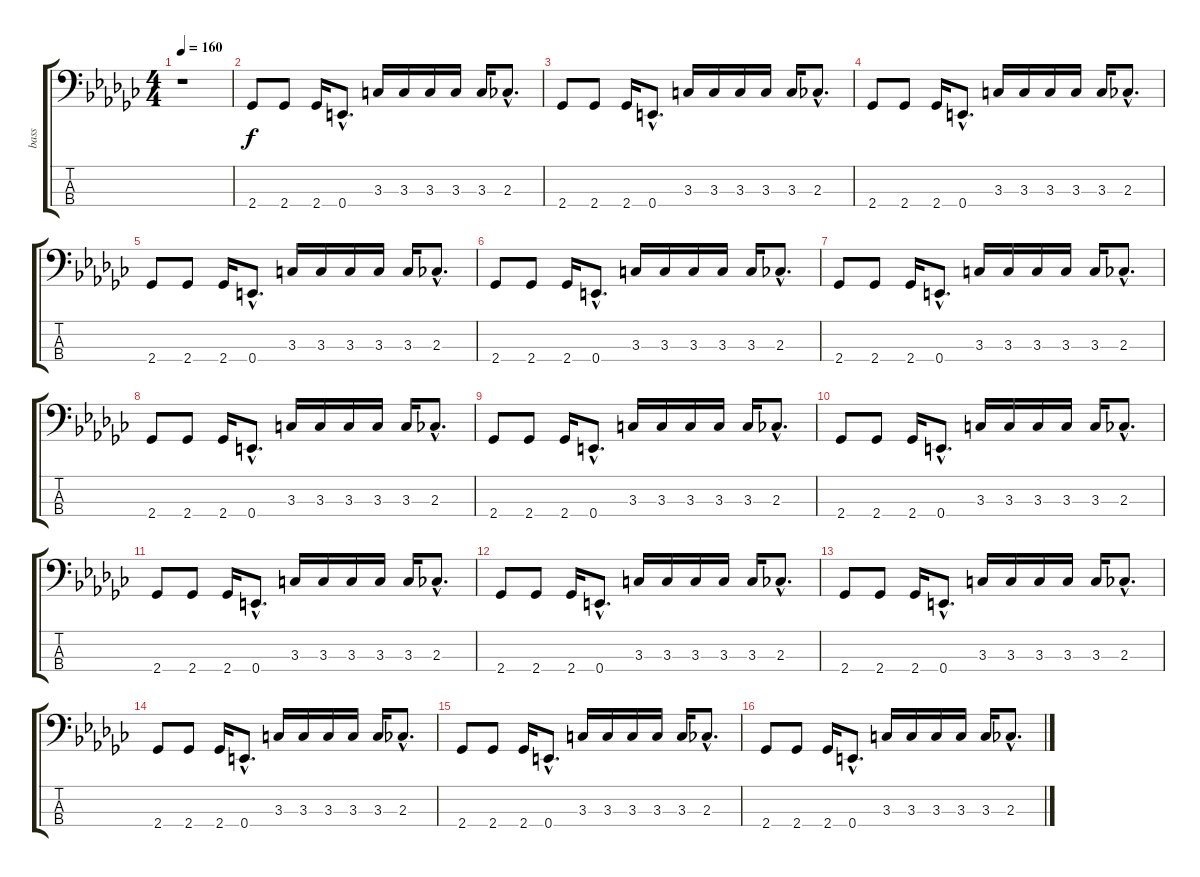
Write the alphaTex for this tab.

\track ("bass" "bass") {instrument synthbass2}
\staff {score tabs}
\tuning (G2 D2 A1 E1) {hide}
\ts (4 4)
\tempo 160
\clef f4
\ks gb
r.1{dy f instrument synthbass2} |
2.4.8 2.4.8 2.4.16 0.4{hac}.8{d} 3.3.16 3.3.16 3.3.16 3.3.16 3.3.16 2.3{hac}.8{d} |
2.4.8 2.4.8 2.4.16 0.4{hac}.8{d} 3.3.16 3.3.16 3.3.16 3.3.16 3.3.16 2.3{hac}.8{d} |
2.4.8 2.4.8 2.4.16 0.4{hac}.8{d} 3.3.16 3.3.16 3.3.16 3.3.16 3.3.16 2.3{hac}.8{d} |
2.4.8 2.4.8 2.4.16 0.4{hac}.8{d} 3.3.16 3.3.16 3.3.16 3.3.16 3.3.16 2.3{hac}.8{d} |
2.4.8 2.4.8 2.4.16 0.4{hac}.8{d} 3.3.16 3.3.16 3.3.16 3.3.16 3.3.16 2.3{hac}.8{d} |
2.4.8 2.4.8 2.4.16 0.4{hac}.8{d} 3.3.16 3.3.16 3.3.16 3.3.16 3.3.16 2.3{hac}.8{d} |
2.4.8 2.4.8 2.4.16 0.4{hac}.8{d} 3.3.16 3.3.16 3.3.16 3.3.16 3.3.16 2.3{hac}.8{d} |
2.4.8 2.4.8 2.4.16 0.4{hac}.8{d} 3.3.16 3.3.16 3.3.16 3.3.16 3.3.16 2.3{hac}.8{d} |
2.4.8 2.4.8 2.4.16 0.4{hac}.8{d} 3.3.16 3.3.16 3.3.16 3.3.16 3.3.16 2.3{hac}.8{d} |
2.4.8 2.4.8 2.4.16 0.4{hac}.8{d} 3.3.16 3.3.16 3.3.16 3.3.16 3.3.16 2.3{hac}.8{d} |
2.4.8 2.4.8 2.4.16 0.4{hac}.8{d} 3.3.16 3.3.16 3.3.16 3.3.16 3.3.16 2.3{hac}.8{d} |
2.4.8 2.4.8 2.4.16 0.4{hac}.8{d} 3.3.16 3.3.16 3.3.16 3.3.16 3.3.16 2.3{hac}.8{d} |
2.4.8 2.4.8 2.4.16 0.4{hac}.8{d} 3.3.16 3.3.16 3.3.16 3.3.16 3.3.16 2.3{hac}.8{d} |
2.4.8 2.4.8 2.4.16 0.4{hac}.8{d} 3.3.16 3.3.16 3.3.16 3.3.16 3.3.16 2.3{hac}.8{d} |
2.4.8 2.4.8 2.4.16 0.4{hac}.8{d} 3.3.16 3.3.16 3.3.16 3.3.16 3.3.16 2.3{hac}.8{d}
